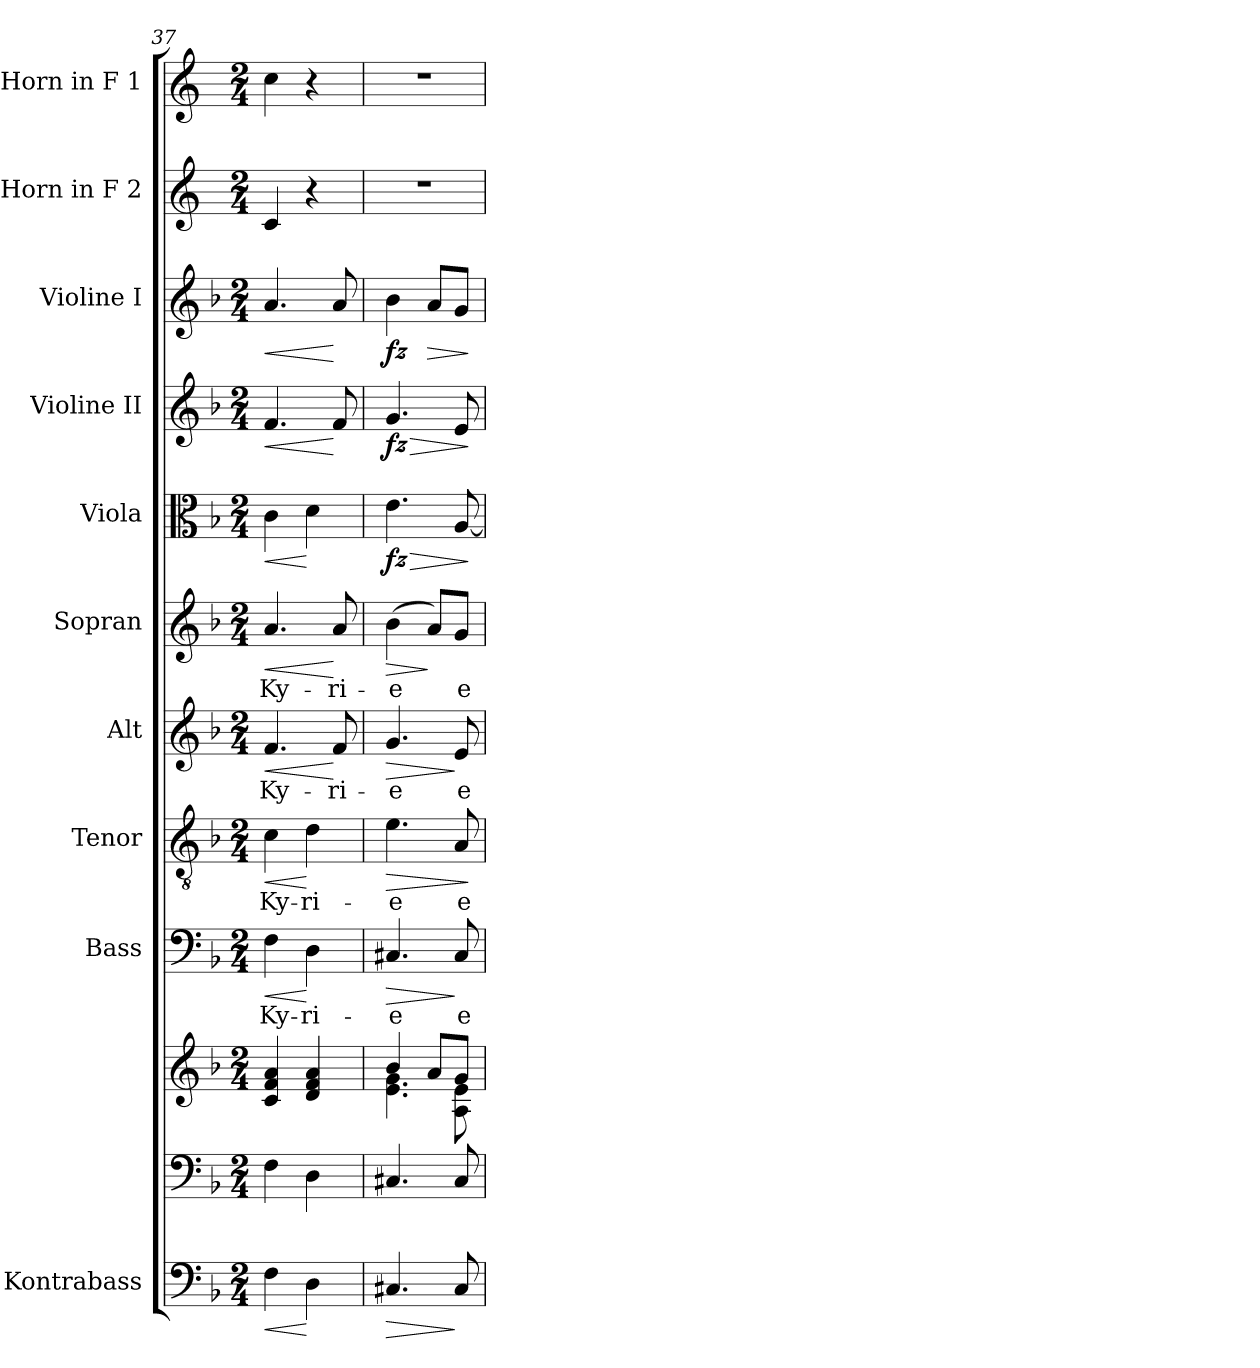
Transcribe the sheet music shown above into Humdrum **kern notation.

**kern	**dynam	**kern	**kern	**kern	**text	**dynam	**kern	**text	**dynam	**kern	**text	**dynam	**kern	**text	**dynam	**kern	**dynam	**kern	**dynam	**kern	**dynam	**kern	**kern
*part11	*part11	*part10	*part10	*part9	*part9	*part9	*part8	*part8	*part8	*part7	*part7	*part7	*part6	*part6	*part6	*part5	*part5	*part4	*part4	*part3	*part3	*part2	*part1
*staff12	*staff12	*staff11	*staff10	*staff9	*staff9	*staff9	*staff8	*staff8	*staff8	*staff7	*staff7	*staff7	*staff6	*staff6	*staff6	*staff5	*staff5	*staff4	*staff4	*staff3	*staff3	*staff2	*staff1
*I"Kontrabass	*	*	*	*I"Bass	*	*	*I"Tenor	*	*	*I"Alt	*	*	*I"Sopran	*	*	*I"Viola	*	*I"Violine II	*	*I"Violine I	*	*I"Horn in F 2	*I"Horn in F 1
*I'Kb.	*	*	*	*I'B	*	*	*I'T	*	*	*I'A	*	*	*I'S	*	*	*I'Vla.	*	*I'Vl. II	*	*I'Vl. I	*	*I'Hrn. 2	*I'Hrn. 1
*clefF4	*	*clefF4	*clefG2	*clefF4	*	*	*clefGv2	*	*	*clefG2	*	*	*clefG2	*	*	*clefC3	*	*clefG2	*	*clefG2	*	*clefG2	*clefG2
*ITrd7c12	*	*	*	*	*	*	*	*	*	*	*	*	*	*	*	*	*	*	*	*	*	*ITrd4c7	*ITrd4c7
*k[b-]	*	*k[b-]	*k[b-]	*k[b-]	*	*	*k[b-]	*	*	*k[b-]	*	*	*k[b-]	*	*	*k[b-]	*	*k[b-]	*	*k[b-]	*	*k[b-]	*k[b-]
*F:	*	*F:	*F:	*F:	*	*	*F:	*	*	*F:	*	*	*F:	*	*	*F:	*	*F:	*	*F:	*	*F:	*F:
*M2/4	*	*M2/4	*M2/4	*M2/4	*	*	*M2/4	*	*	*M2/4	*	*	*M2/4	*	*	*M2/4	*	*M2/4	*	*M2/4	*	*M2/4	*M2/4
=37	=37	=37	=37	=37	=37	=37	=37	=37	=37	=37	=37	=37	=37	=37	=37	=37	=37	=37	=37	=37	=37	=37	=37
!	!LO:HP:b	!	!	!	!LO:LY:b	!LO:HP:b	!	!LO:LY:b	!LO:HP:b	!	!LO:LY:b	!LO:HP:b	!	!LO:LY:b	!LO:HP:b	!	!LO:HP:b	!	!LO:HP:b	!	!LO:HP:b	!	!
4FF\	<	4F\	4c/ 4f/ 4a/	4F\	Ky-	<	4c\	Ky-	<	4.f/	Ky-	<	4.a/	Ky-	<	4c\	<	4.f/	<	4.a/	<	4F/	4f\
!	!	!	!	!	!LO:LY:b	!	!	!LO:LY:b	!	!	!	!	!	!	!	!	!	!	!	!	!	!	!
4DD\	[	4D\	4d/ 4f/ 4a/	4D\	-ri-	[	4d\	-ri-	[	.	.	.	.	.	.	4d\	[	.	.	.	.	4r	4r
!	!	!	!	!	!	!	!	!	!	!	!LO:LY:b	!	!	!LO:LY:b	!	!	!	!	!	!	!	!	!
.	.	.	.	.	.	.	.	.	.	8f/	-ri-	[	8a/	-ri-	[	.	.	8f/	[	8a/	[	.	.
=38	=38	=38	=38	=38	=38	=38	=38	=38	=38	=38	=38	=38	=38	=38	=38	=38	=38	=38	=38	=38	=38	=38	=38
!	!LO:HP:b	!	!	!	!LO:LY:b	!LO:HP:b	!	!LO:LY:b	!LO:HP:b	!	!LO:LY:b	!LO:HP:b	!	!LO:LY:b	!LO:HP:b	!	!LO:HP:b	!	!LO:HP:b	!	!	!	!
*	*	*	*^	*	*	*	*	*	*	*	*	*	*	*	*	*	*	*	*	*	*	*	*
!	!	!	!	!	!	!	!	!	!	!	!	!	!	!	!	!	!	!LO:DY:n=1:b	!	!LO:DY:n=1:b	!	!LO:DY:b	!	!
4.CC#X/	>	4.C#X/	4b-/	4.e\ 4.g\	4.C#X/	-e	>	4.e\	-e	>	4.g/	-e	>	(>4b-\	-e	>	4.e\	> fz	4.g/	> fz	4b-\	fz	2r	2r
!	!	!	!	!	!	!	!	!	!	!	!	!	!	!	!	!	!	!	!	!	!	!LO:HP:b	!	!
.	.	.	8a/L	.	.	.	.	.	.	.	.	.	.	8a/L)	.	]	.	.	.	.	8a/L	>	.	.
!	!	!	!	!	!	!LO:LY:b	!	!	!LO:LY:b	!	!	!LO:LY:b	!	!	!LO:LY:b	!	!	!	!	!	!	!	!	!
8CC#/	]	8C#/	8g/J	8A\ 8e\	8C#/	e-	]	8A/	e-	.	8e/	e-	]	8g/J	e-	.	[8A/	.	8e/	.	8g/J	.	.	.
*	*	*	*v	*v	*	*	*	*	*	*	*	*	*	*	*	*	*	*	*	*	*	*	*	*
.	.	.	.	.	.	.	.	.	]	.	.	.	.	.	.	.	]	.	]	.	]	.	.
=	=	=	=	=	=	=	=	=	=	=	=	=	=	=	=	=	=	=	=	=	=	=	=
*-	*-	*-	*-	*-	*-	*-	*-	*-	*-	*-	*-	*-	*-	*-	*-	*-	*-	*-	*-	*-	*-	*-	*-
